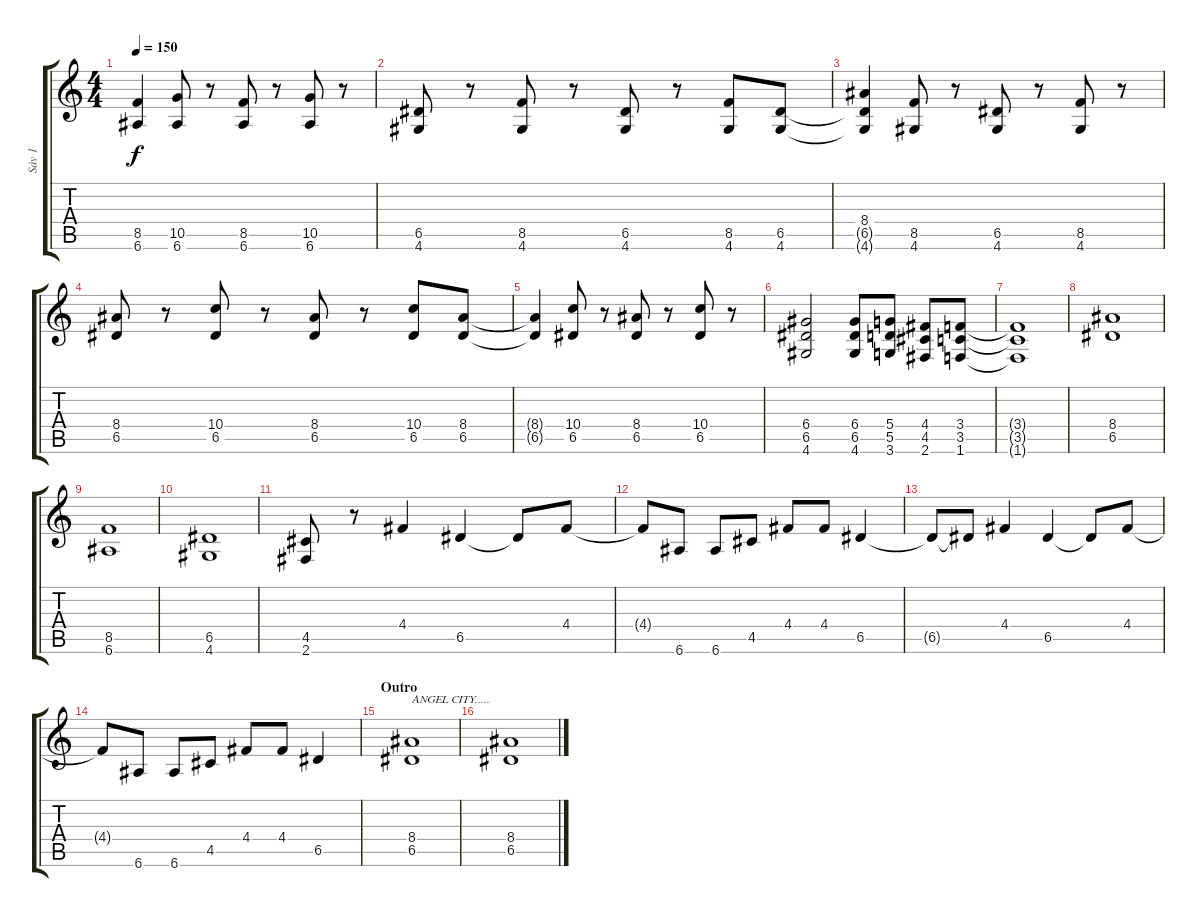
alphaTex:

\track ("Sáv 1" "Sáv 1") {instrument overdrivenguitar}
\staff {score tabs}
\tuning (E4 B3 G3 D3 A2 E2) {hide}
\ts (4 4)
\tempo 150
\clef g2
\ks c
(8.5{t} 6.6{t}).4{dy f} (10.5 6.6).8 r.8 (8.5 6.6).8 r.8 (10.5 6.6).8 r.8 |
(6.5 4.6).8 r.8 (8.5 4.6).8 r.8 (6.5 4.6).8 r.8 (8.5 4.6).8 (6.5 4.6).8 |
(8.4 6.5{t} 4.6{t}).4 (8.5 4.6).8 r.8 (6.5 4.6).8 r.8 (8.5 4.6).8 r.8 |
(8.4 6.5).8 r.8 (10.4 6.5).8 r.8 (8.4 6.5).8 r.8 (10.4 6.5).8 (8.4 6.5).8 |
(8.4{t} 6.5{t}).4 (10.4 6.5).8 r.8 (8.4 6.5).8 r.8 (10.4 6.5).8 r.8 |
(6.4 6.5 4.6).2 (6.4 6.5 4.6).8 (5.4 5.5 3.6).8 (4.4 4.5 2.6).8 (3.4 3.5 1.6).8 |
(3.4{t} 3.5{t} 1.6{t}).1 |
(8.4 6.5).1 |
(8.5 6.6).1 |
(6.5 4.6).1 |
(4.5 2.6).8 r.8 4.4.4 6.5.4 6.5{t}.8 4.4.8 |
4.4{t}.8 6.6.8 6.6.8 4.5.8 4.4.8 4.4.8 6.5.4 |
6.5{t}.8 6.5{t}.8 4.4.4 6.5.4 6.5{t}.8 4.4.8 |
4.4{t}.8 6.6.8 6.6.8 4.5.8 4.4.8 4.4.8 6.5.4 |
\section ("" "Outro")
(8.4 6.5).1{txt "ANGEL CITY....."} |
(8.4 6.5).1
